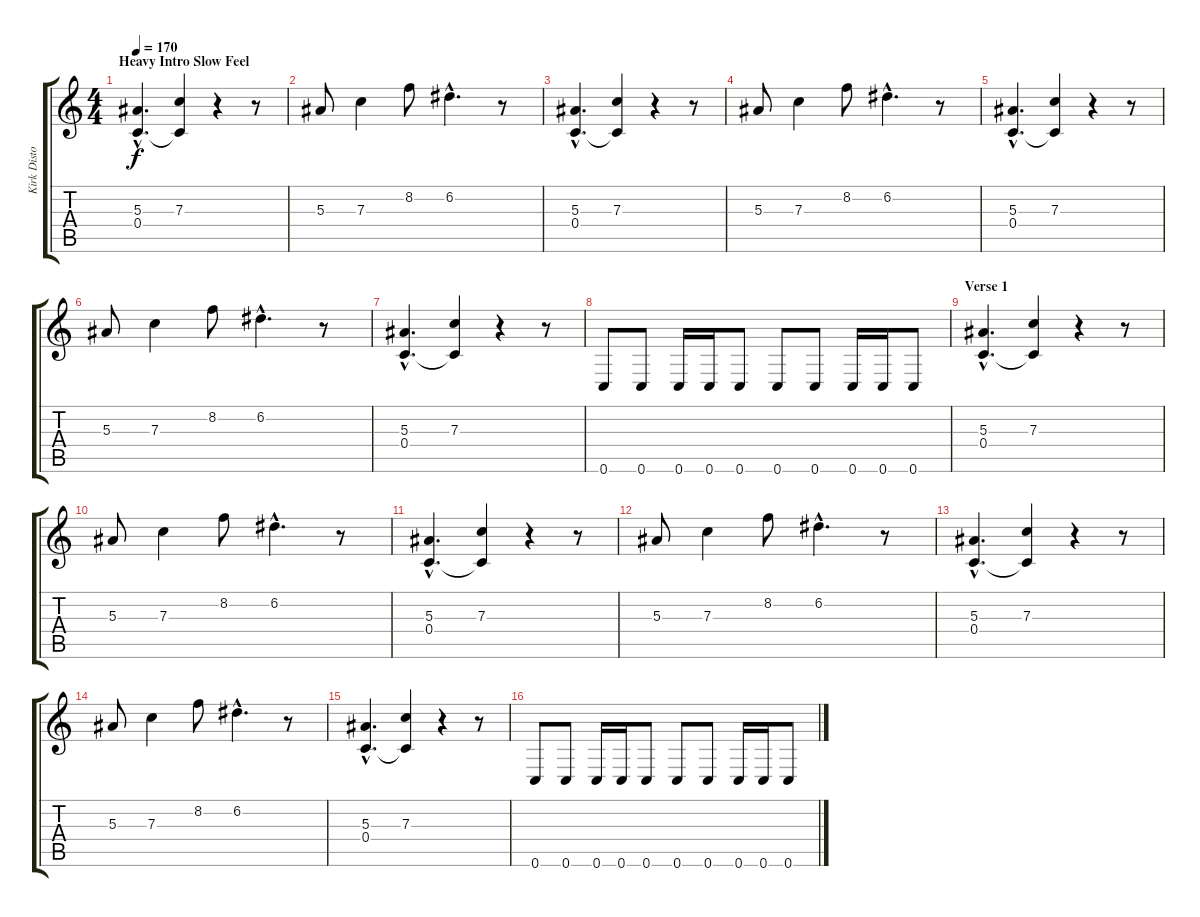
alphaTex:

\track ("Kirk Distortion" "Kirk Disto") {instrument distortionguitar}
\staff {score tabs}
\tuning (D4 A3 F3 C3 G2 C2) {hide}
\ts (4 4)
\section ("" "Heavy Intro Slow Feel")
\tempo 170
\clef g2
\ks c
(5.3{hac} 0.4{hac}).4{d dy f} (7.3 0.4{t}).4 r.4 r.8 |
5.3.8 7.3.4 8.2.8 6.2{hac}.4{d} r.8 |
(5.3{hac} 0.4{hac}).4{d} (7.3 0.4{t}).4 r.4 r.8 |
5.3.8 7.3.4 8.2.8 6.2{hac}.4{d} r.8 |
(5.3{hac} 0.4{hac}).4{d} (7.3 0.4{t}).4 r.4 r.8 |
5.3.8 7.3.4 8.2.8 6.2{hac}.4{d} r.8 |
(5.3{hac} 0.4{hac}).4{d} (7.3 0.4{t}).4 r.4 r.8 |
0.6.8 0.6.8 0.6.16 0.6.16 0.6.8 0.6.8 0.6.8 0.6.16 0.6.16 0.6.8 |
\section ("" "Verse 1")
(5.3{hac} 0.4{hac}).4{d} (7.3 0.4{t}).4 r.4 r.8 |
5.3.8 7.3.4 8.2.8 6.2{hac}.4{d} r.8 |
(5.3{hac} 0.4{hac}).4{d} (7.3 0.4{t}).4 r.4 r.8 |
5.3.8 7.3.4 8.2.8 6.2{hac}.4{d} r.8 |
(5.3{hac} 0.4{hac}).4{d} (7.3 0.4{t}).4 r.4 r.8 |
5.3.8 7.3.4 8.2.8 6.2{hac}.4{d} r.8 |
(5.3{hac} 0.4{hac}).4{d} (7.3 0.4{t}).4 r.4 r.8 |
0.6.8 0.6.8 0.6.16 0.6.16 0.6.8 0.6.8 0.6.8 0.6.16 0.6.16 0.6.8
